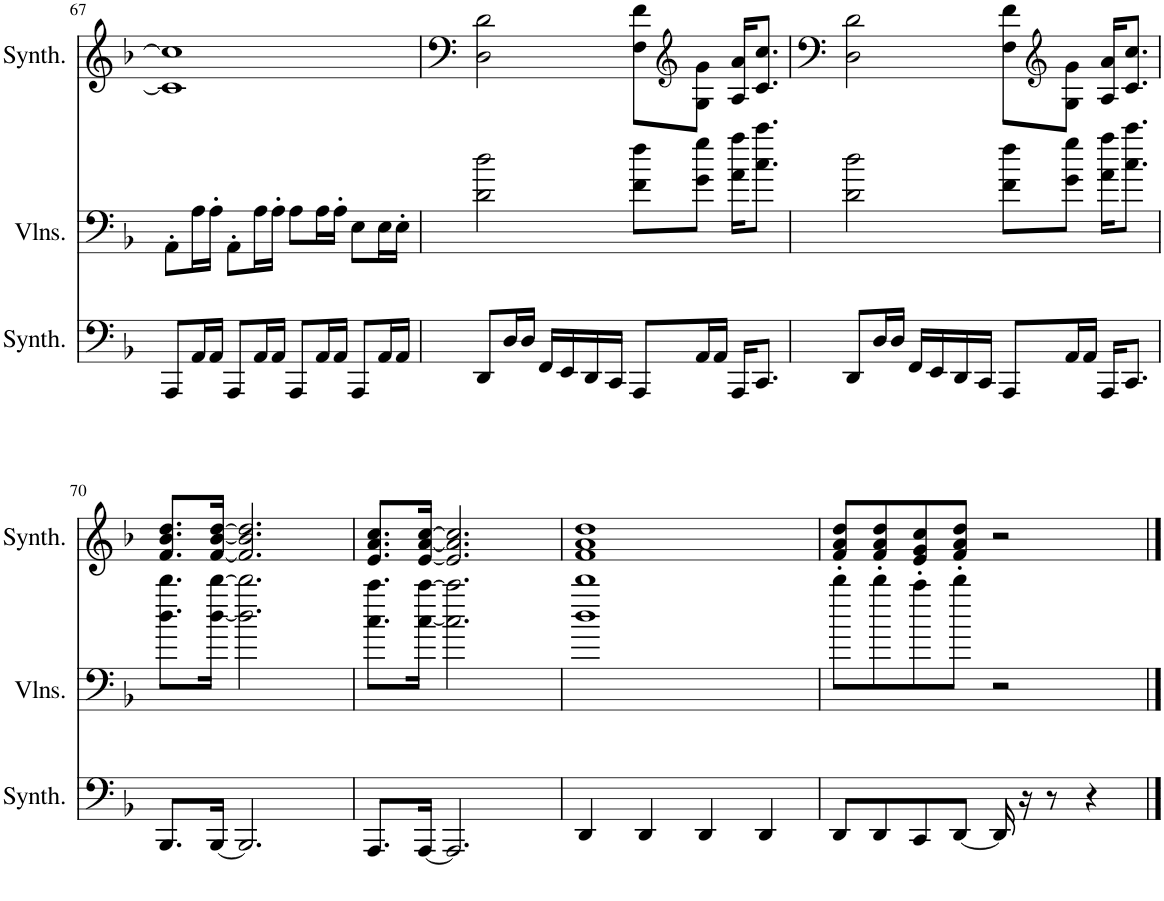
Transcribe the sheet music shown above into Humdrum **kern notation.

**kern	**kern	**kern
*part3	*part2	*part1
*staff3	*staff2	*staff1
*I"Synthétiseur de basses	*I"Violons	*I"Synthétiseur de triangles
*I'Synth.	*I'Vlns.	*I'Synth.
!!LO:PB:g=z
*clefF4	*clefF4	*clefG2
*k[b-]	*k[b-]	*k[b-]
*M4/4	*M4/4	*M4/4
=67	=67	=67
8AAA/L	8AA'\L	1c#] 1cc#]
16AA/L	16A\L	.
16AA/JJ	16A'\JJ	.
8AAA/L	8AA'\L	.
16AA/L	16A\L	.
16AA/JJ	16A'\JJ	.
8AAA/L	8A\L	.
16AA/L	16A\L	.
16AA/JJ	16A'\JJ	.
8AAA/L	8E\L	.
16AA/L	16E\L	.
16AA/JJ	16E'\JJ	.
=68	=68	=68
8DD/L	2d\ 2dd\	2D\ 2d\
16D/L	.	.
16D/JJ	.	.
16FF/LL	.	.
16EE/	.	.
16DD/	.	.
16CC/JJ	.	.
8AAA/L	8f\ 8ff\L	8F\ 8f\L
*	*	*clefG2
16AA/L	8g\ 8gg\J	8G\ 8g\J
16AA/JJ	.	.
16AAA/KL	16a\ 16aa\KL	16A/ 16a/KL
8.CC/J	8.cc\ 8.ccc\J	8.c/ 8.cc/J
=69	=69	=69
8DD/L	2d\ 2dd\	2D\ 2d\
16D/L	.	.
16D/JJ	.	.
16FF/LL	.	.
16EE/	.	.
16DD/	.	.
16CC/JJ	.	.
8AAA/L	8f\ 8ff\L	8F\ 8f\L
*	*	*clefG2
16AA/L	8g\ 8gg\J	8G\ 8g\J
16AA/JJ	.	.
16AAA/KL	16a\ 16aa\KL	16A/ 16a/KL
8.CC/J	8.cc\ 8.ccc\J	8.c/ 8.cc/J
!!LO:LB:g=z
=70	=70	=70
8.BBB-/L	8.dd\ 8.ddd\L	8.f/ 8.b-/ 8.dd/L
[16BBB-/Jk	[16dd\ [16ddd\Jk	[16f/ [16b-/ [16dd/Jk
2.BBB-/]	2.dd\] 2.ddd\]	2.f/] 2.b-/] 2.dd/]
=71	=71	=71
8.AAA/L	8.cc\ 8.ccc\L	8.e/ 8.a/ 8.cc/L
[16AAA/Jk	[16cc\ [16ccc\Jk	[16e/ [16a/ [16cc/Jk
2.AAA/]	2.cc\] 2.ccc\]	2.e/] 2.a/] 2.cc/]
=72	=72	=72
4DD/	1dd 1ddd	1f 1a 1dd
4DD/	.	.
4DD/	.	.
4DD/	.	.
=73	=73	=73
8DD/L	8ddd'\L	8f/ 8a/ 8dd/L
8DD/	8ddd'\	8f/ 8a/ 8dd/
8CC/	8ccc'\	8e/ 8g/ 8cc/
[8DD/J	8ddd'\J	8f/ 8a/ 8dd/J
16DD/]	2r	2r
16r	.	.
8r	.	.
4r	.	.
==	==	==
*-	*-	*-
